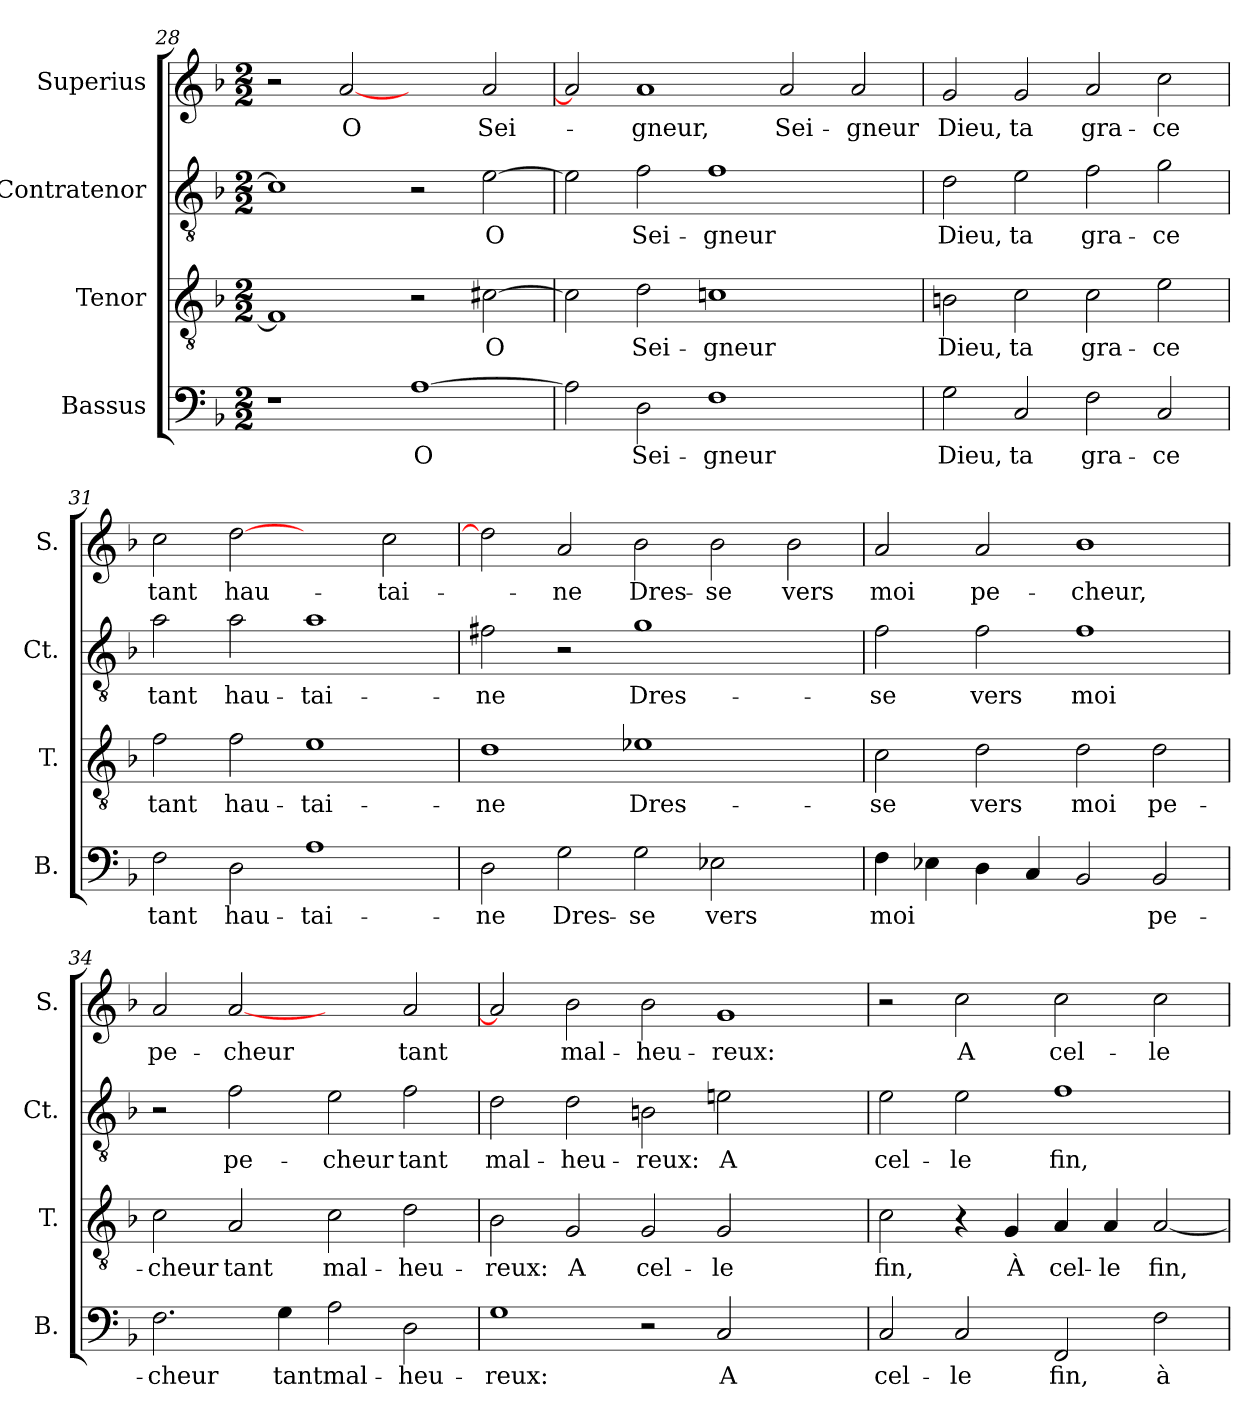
**kern	**text	**kern	**text	**kern	**text	**kern	**text
*part4	*part4	*part3	*part3	*part2	*part2	*part1	*part1
*staff4	*staff4	*staff3	*staff3	*staff2	*staff2	*staff1	*staff1
*I"Bassus	*	*I"Tenor	*	*I"Contratenor	*	*I"Superius	*
*I'B.	*	*I'T.	*	*I'Ct.	*	*I'S.	*
*clefF4	*	*clefGv2	*	*clefGv2	*	*clefG2	*
*	*	*ITrd7c12	*	*ITrd7c12	*	*	*
*k[b-]	*	*k[b-]	*	*k[b-]	*	*k[b-]	*
*F:	*	*F:	*	*F:	*	*F:	*
*M2/2	*	*M2/2	*	*M2/2	*	*M2/2	*
=28	=28	=28	=28	=28	=28	=28	=28
1r	.	1FF/]	.	1C\]	.	2r	.
.	.	.	.	.	.	[2a/	O
[1A\	O	2r	.	2r	.	2ryy	.
.	.	[2C#X\	O	[2E\	O	2a/	Sei-
!!LO:LB:g=z
=29	=29	=29	=29	=29	=29	=29	=29
2A\]	.	2C#\]	.	2E\]	.	2a/]	.
2D\	Sei-	2D\	Sei-	2F\	Sei-	1a/	-gneur,
1F\	-gneur	1C\	-gneur	1F\	-gneur	.	.
.	.	.	.	.	.	2a/	Sei-
2ryy	.	2ryy	.	2ryy	.	2a/	-gneur
=30	=30	=30	=30	=30	=30	=30	=30
2G\	Dieu,	2BBn\	Dieu,	2D\	Dieu,	2g/	Dieu,
2C/	ta	2C\	ta	2E\	ta	2g/	ta
2F\	gra-	2C\	gra-	2F\	gra-	2a/	gra-
2C/	-ce	2E\	-ce	2G\	-ce	2cc\	-ce
=31	=31	=31	=31	=31	=31	=31	=31
2F\	tant	2F\	tant	2A\	tant	2cc\	tant
2D\	hau-	2F\	hau-	2A\	hau-	[2dd\	hau-
1A\	-tai-	1E\	-tai-	1A\	-tai-	2ryy	.
.	.	.	.	.	.	2cc\	-tai-
=32	=32	=32	=32	=32	=32	=32	=32
2D\	-ne	1D\	-ne	2F#X\	-ne	2dd\]	.
2G\	Dres-	.	.	2r	.	2a/	-ne
2G\	-se	1E-X\	Dres-	1G\	Dres-	2b-\	Dres-
2E-X\	vers	.	.	.	.	2b-\	-se
2ryy	.	2ryy	.	2ryy	.	2b-\	vers
!!LO:PB:g=z
=33	=33	=33	=33	=33	=33	=33	=33
4F\	moi	2C\	-se	2F\	-se	2a/	moi
4E-X\	.	.	.	.	.	.	.
4D\	.	2D\	vers	2F\	vers	2a/	pe-
4C/	.	.	.	.	.	.	.
2BB-/	.	2D\	moi	1F\	moi	1b-\	-cheur,
2BB-/	pe-	2D\	pe-	.	.	.	.
=34	=34	=34	=34	=34	=34	=34	=34
2.F\	-cheur	2C\	-cheur	2r	.	2a/	pe-
.	.	2AA/	tant	2F\	pe-	[2a/	-cheur
4G\	tant	.	.	.	.	.	.
2A\	mal-	2C\	mal-	2E\	-cheur	2ryy	.
2D\	-heu-	2D\	-heu-	2F\	tant	2a/	tant
=35	=35	=35	=35	=35	=35	=35	=35
1G\	-reux:	2BB-\	-reux:	2D\	mal-	2a/]	.
.	.	2GG/	A	2D\	-heu-	2b-\	mal-
2r	.	2GG/	cel-	2BBn\	-reux:	2b-\	-heu-
2C/	A	2GG/	-le	2En\	A	1g/	-reux:
2ryy	.	2ryy	.	2ryy	.	.	.
=36	=36	=36	=36	=36	=36	=36	=36
2C/	cel-	2C\	fin,	2E\	cel-	2r	.
2C/	-le	4r	.	2E\	-le	2cc\	A
.	.	4GG/	À	.	.	.	.
2FF/	fin,	4AA/	cel-	1F\	fin,	2cc\	cel-
.	.	4AA/	-le	.	.	.	.
2F\	à	[2AA/	fin,	.	.	2cc\	-le
=	=	=	=	=	=	=	=
*-	*-	*-	*-	*-	*-	*-	*-
